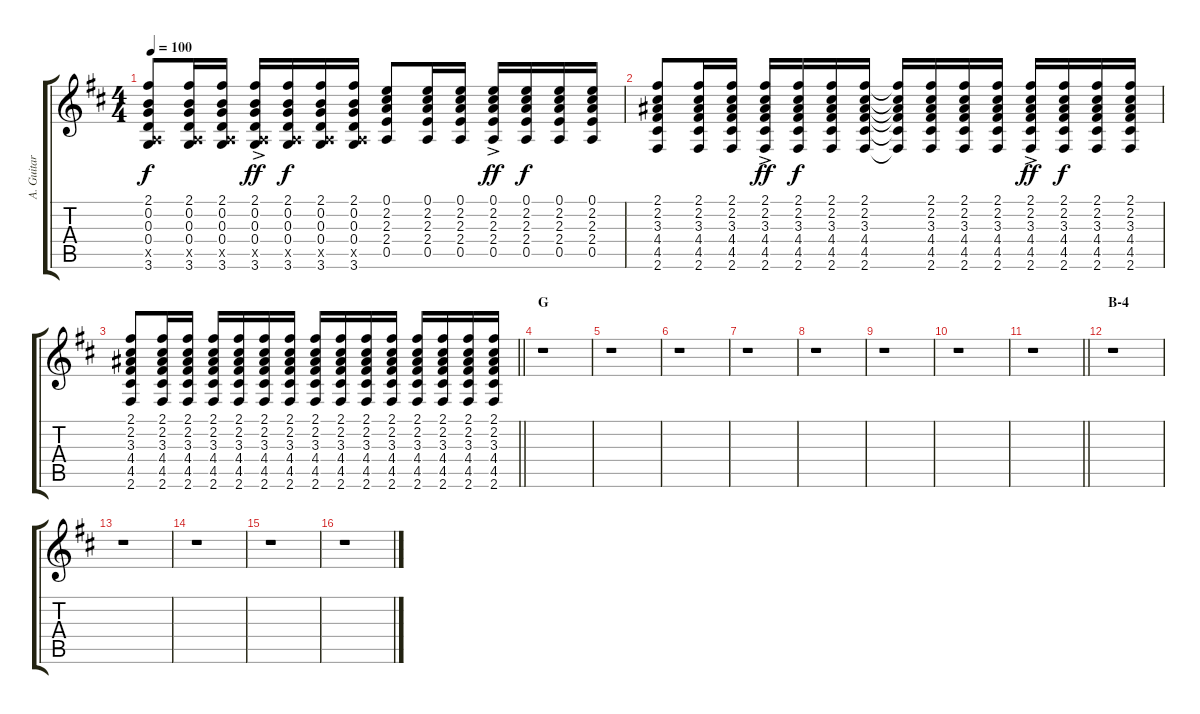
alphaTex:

\track ("A. Guitar" "A. Guitar") {instrument acousticguitarsteel}
\staff {score tabs}
\tuning (E4 B3 G3 D3 A2 E2) {hide}
\ts (4 4)
\tempo 100
\clef g2
\ks d
(2.1 0.2 0.3 0.4 0.5{x} 3.6).8{dy f} (2.1 0.2 0.3 0.4 0.5{x} 3.6).16 (2.1 0.2 0.3 0.4 0.5{x} 3.6).16 (2.1{ac} 0.2{ac} 0.3{ac} 0.4{ac} 0.5{ac x} 3.6{ac}).16{dy ff} (2.1 0.2 0.3 0.4 0.5{x} 3.6).16{dy f} (2.1 0.2 0.3 0.4 0.5{x} 3.6).16 (2.1 0.2 0.3 0.4 0.5{x} 3.6).16 (0.1 2.2 2.3 2.4 0.5).8 (0.1 2.2 2.3 2.4 0.5).16 (0.1 2.2 2.3 2.4 0.5).16 (0.1{ac} 2.2{ac} 2.3{ac} 2.4{ac} 0.5{ac}).16{dy ff} (0.1 2.2 2.3 2.4 0.5).16{dy f} (0.1 2.2 2.3 2.4 0.5).16 (0.1 2.2 2.3 2.4 0.5).16 |
(2.1 2.2 3.3 4.4 4.5 2.6).8 (2.1 2.2 3.3 4.4 4.5 2.6).16 (2.1 2.2 3.3 4.4 4.5 2.6).16 (2.1{ac} 2.2{ac} 3.3{ac} 4.4{ac} 4.5{ac} 2.6{ac}).16{dy ff} (2.1 2.2 3.3 4.4 4.5 2.6).16{dy f} (2.1 2.2 3.3 4.4 4.5 2.6).16 (2.1 2.2 3.3 4.4 4.5 2.6).16 (2.1{t} 2.2{t} 3.3{t} 4.4{t} 4.5{t} 2.6{t}).16 (2.1 2.2 3.3 4.4 4.5 2.6).16 (2.1 2.2 3.3 4.4 4.5 2.6).16 (2.1 2.2 3.3 4.4 4.5 2.6).16 (2.1{ac} 2.2{ac} 3.3{ac} 4.4{ac} 4.5{ac} 2.6{ac}).16{dy ff} (2.1 2.2 3.3 4.4 4.5 2.6).16{dy f} (2.1 2.2 3.3 4.4 4.5 2.6).16 (2.1 2.2 3.3 4.4 4.5 2.6).16 |
\barLineRight lightlight
(2.1 2.2 3.3 4.4 4.5 2.6).8 (2.1 2.2 3.3 4.4 4.5 2.6).16 (2.1 2.2 3.3 4.4 4.5 2.6).16 (2.1 2.2 3.3 4.4 4.5 2.6).16 (2.1 2.2 3.3 4.4 4.5 2.6).16 (2.1 2.2 3.3 4.4 4.5 2.6).16 (2.1 2.2 3.3 4.4 4.5 2.6).16 (2.1 2.2 3.3 4.4 4.5 2.6).16 (2.1 2.2 3.3 4.4 4.5 2.6).16 (2.1 2.2 3.3 4.4 4.5 2.6).16 (2.1 2.2 3.3 4.4 4.5 2.6).16 (2.1 2.2 3.3 4.4 4.5 2.6).16 (2.1 2.2 3.3 4.4 4.5 2.6).16 (2.1 2.2 3.3 4.4 4.5 2.6).16 (2.1 2.2 3.3 4.4 4.5 2.6).16 |
\section ("" "G")
r.1 |
r.1 |
r.1 |
r.1 |
r.1 |
r.1 |
r.1 |
\barLineRight lightlight
r.1 |
\section ("" "B-4")
r.1 |
r.1 |
r.1 |
r.1 |
r.1
